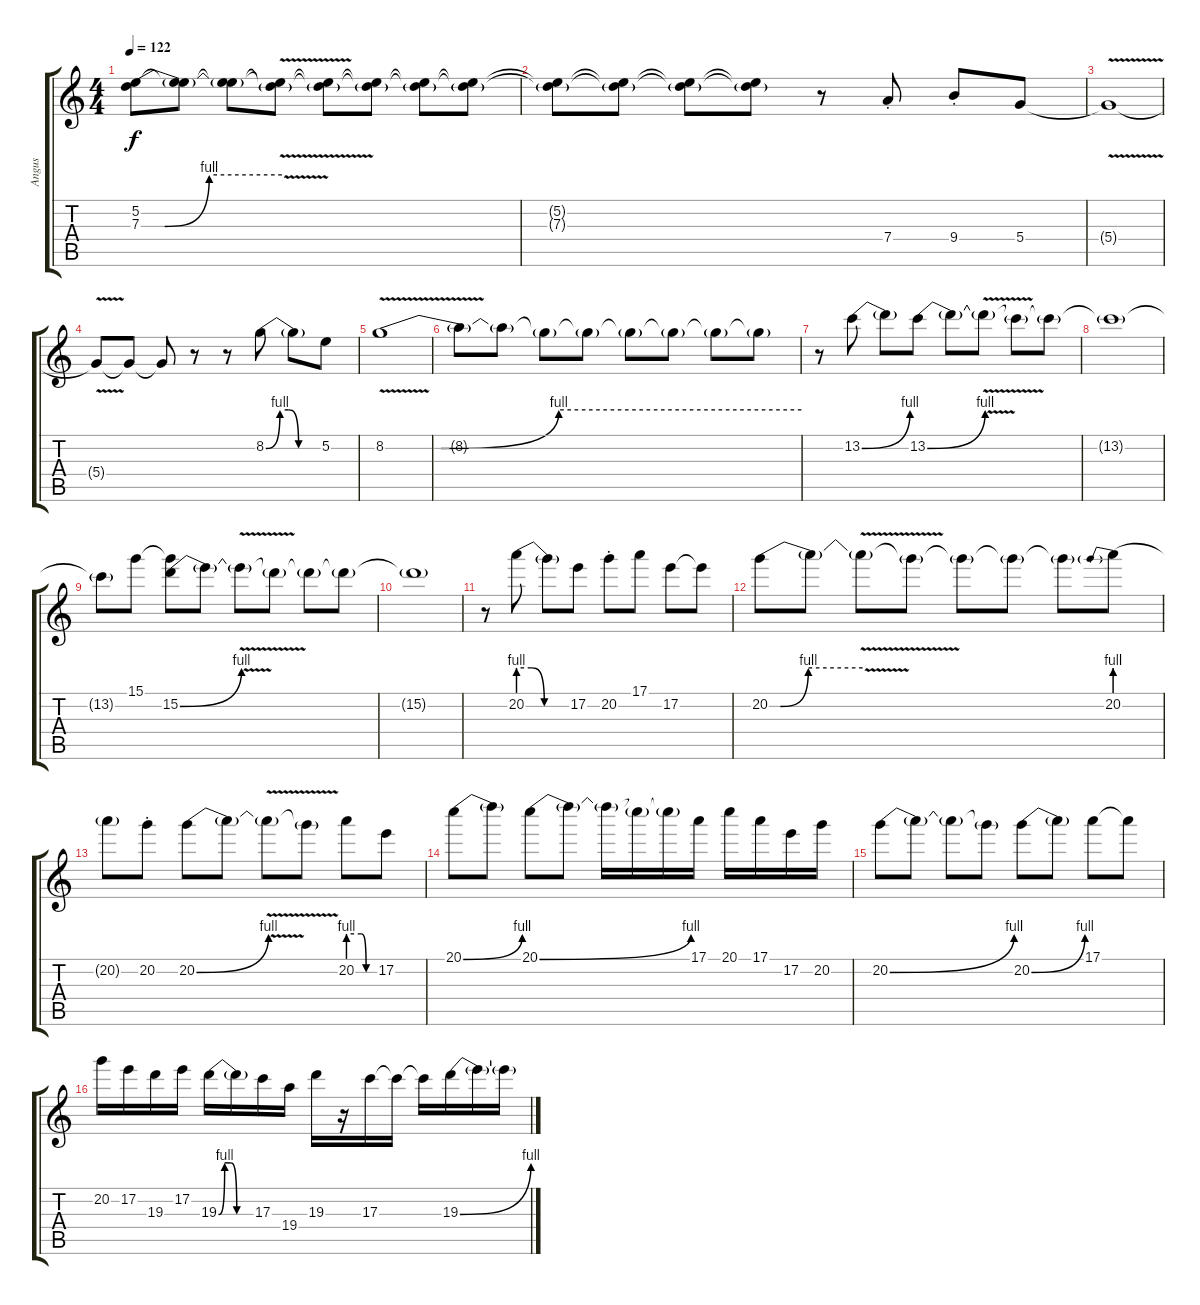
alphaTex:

\track ("Angus" "Angus") {instrument distortionguitar}
\staff {score tabs}
\tuning (E4 B3 G3 D3 A2 E2) {hide}
\ts (4 4)
\tempo 122
\clef g2
\ks c
(5.2 7.3{be (custom 0 0 10 0 29 4 60 4)}).8{dy f} (5.2{t} 7.3{t}).8 (5.2{t} 7.3{t}).8 (5.2{t} 7.3{v t}).8 (5.2{t} 7.3{t}).8 (5.2{t} 7.3{t}).8 (5.2{t} 7.3{t}).8 (5.2{t} 7.3{t}).8 |
(5.2{t} 7.3{t}).8 (5.2{t} 7.3{t}).8 (5.2{t} 7.3{t}).8 (5.2{t} 7.3{t}).8 r.8 7.4{st}.8 9.4{st}.8 5.4.8 |
5.4{v t}.1 |
5.4{t}.8 5.4{t}.8 5.4{t}.8 r.8 r.8 8.2{be (custom 0 0 15 4 24 4 35 0 60 0)}.8 8.2{t}.8 5.2.8 |
8.2{be (custom 0 0 8 0 25 4 60 4) v}.1 |
8.2{t}.8 8.2{t}.8 8.2{t}.8 8.2{t}.8 8.2{t}.8 8.2{t}.8 8.2{t}.8 8.2{t}.8 |
r.8 13.2{be (bend 0 0 60 4)}.8 13.2{t}.8 13.2{be (bend 0 0 60 4)}.8 13.2{t}.8 13.2{v t}.8 13.2{t}.8 13.2{t}.8 |
13.2{t}.1 |
13.2{t}.8 15.1.8 (15.1{t} 15.2{be (bend 0 0 60 4)}).8 15.2{t}.8 15.2{v t}.8 15.2{t}.8 15.2{t}.8 15.2{t}.8 |
15.2{t}.1 |
r.8 20.2{be (custom 0 4 15 4 30 0 60 0)}.8 20.2{t}.8 17.2.8 20.2{st}.8 17.1.8 17.2.8 17.2{t}.8 |
20.2{be (custom 0 0 7 0 25 4 60 4)}.8{volume 12} 20.2{t}.8 20.2{v t}.8 20.2{t}.8 20.2{t}.8 20.2{t}.8 20.2{t}.8{volume 10} 20.2{be (prebend 0 4 60 4)}.8 |
20.2{t}.8 20.2{st}.8 20.2{be (bend 0 0 60 4)}.8 20.2{t}.8 20.2{v t}.8 20.2{t}.8 20.2{be (custom 0 4 30 4 41 0 60 0)}.8 17.2.8 |
20.1{be (bend 0 0 60 4)}.8{volume 8} 20.1{t}.8 20.1{be (bend 0 0 60 4)}.8 20.1{t}.8 20.1{t}.16 20.1{t}.16 20.1{t}.16 17.1.16{volume 7} 20.1.16 17.1.16 17.2.16 20.2.16 |
20.2{be (bend 0 0 60 4)}.8 20.2{t}.8 20.2{t}.8 20.2{t}.8 20.2{be (bend 0 0 60 4)}.8 20.2{t}.8 17.1.8 17.1{t}.8 |
20.2.16{volume 6} 17.2.16 19.3.16 17.2.16 19.3{be (custom 0 0 10 4 20 4 30 0 60 0)}.16 19.3{t}.16 17.3.16 19.4.16 19.3.16 r.16 17.3.16 17.3{t}.16 17.3{t}.16 19.3{be (bend 0 0 60 4)}.16 19.3{t}.16 19.3{t}.16
